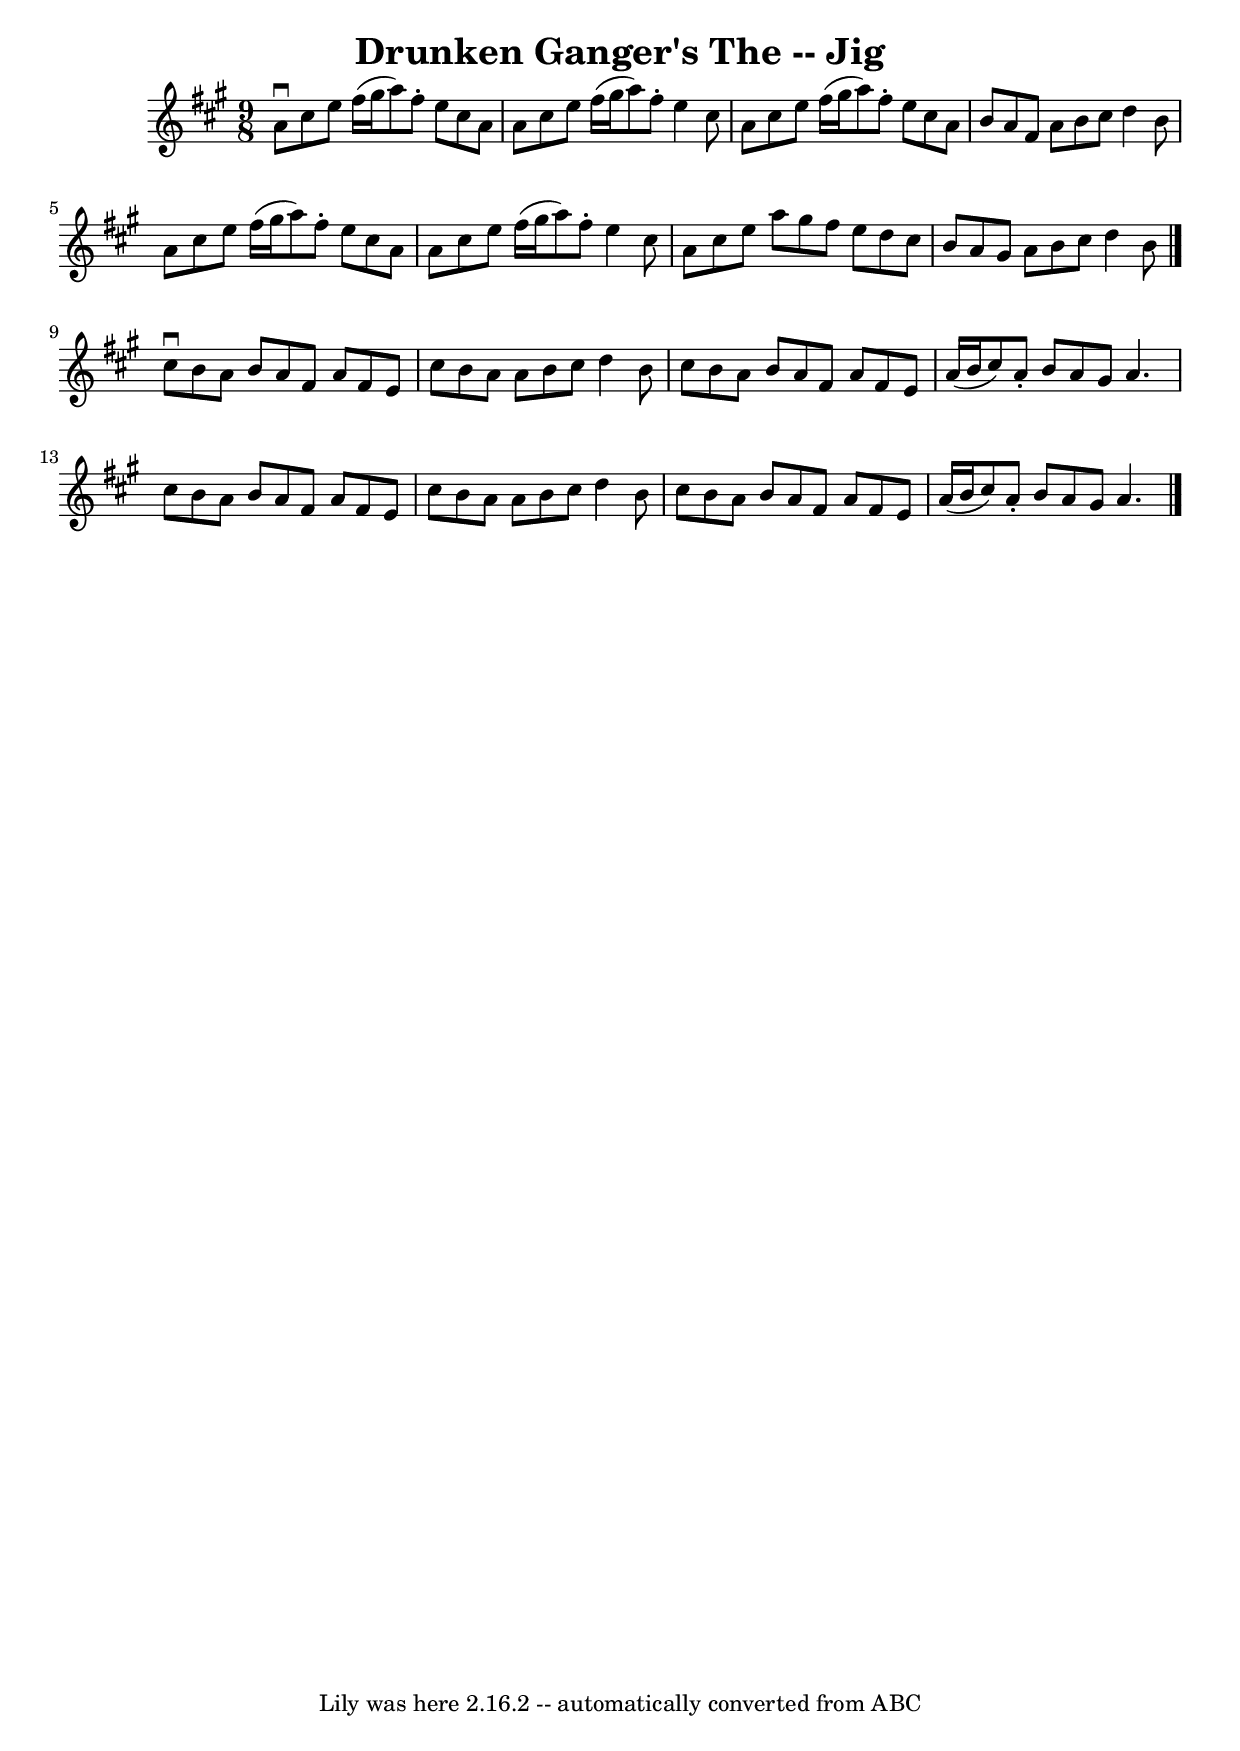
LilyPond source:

\version "2.7.40"
\include "Mammoth.ily"
\header {
	%% book = "Ryan's Mammoth Collection"
	crossRefNumber = "1"
	footnotes = ""
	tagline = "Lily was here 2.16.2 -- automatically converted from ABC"
	title = "Drunken Ganger's The -- Jig"
}
voicedefault =  {


\time 9/8 
\key a \major a'8^\downbow cis''8 e''8 fis''16 (gis''16 
 a''8) fis''8 -. e''8 cis''8 a'8  |
 a'8 cis''8    
e''8 fis''16 (gis''16 a''8) fis''8 -. e''4 cis''8  |
  
 a'8 cis''8 e''8 fis''16 (gis''16 a''8) fis''8 -. e''8    
cis''8 a'8  |
 b'8 a'8 fis'8 a'8 b'8 cis''8 d''4   
 b'8  |
 a'8 cis''8 e''8 fis''16 (gis''16 a''8)   
fis''8 -. e''8 cis''8 a'8  |
 a'8 cis''8 e''8 fis''16 
(gis''16 a''8) fis''8 -. e''4 cis''8  |
 a'8 cis''8  
 e''8 a''8 gis''8 fis''8 e''8 d''8 cis''8  |
 b'8    
a'8 gis'8 a'8 b'8 cis''8 d''4 b'8  \bar "|." cis''8 
^\downbow b'8 a'8 b'8 a'8 fis'8 a'8 fis'8 e'8  |
  
 cis''8 b'8 a'8 a'8 b'8 cis''8 d''4 b'8  |
 cis''8 
 b'8 a'8 b'8 a'8 fis'8 a'8 fis'8 e'8  |
 a'16 (
 b'16 cis''8) a'8 -. b'8 a'8 gis'8 a'4.    |
     
cis''8 b'8 a'8 b'8 a'8 fis'8 a'8 fis'8 e'8  |
   
cis''8 b'8 a'8 a'8 b'8 cis''8 d''4 b'8  |
 cis''8  
 b'8 a'8 b'8 a'8 fis'8 a'8 fis'8 e'8  |
 a'16 (
b'16 cis''8) a'8 -. b'8 a'8 gis'8 a'4.    \bar "|."   
}

\score{
    <<

	\context Staff="default"
	{
	    \voicedefault 
	}

    >>
	\layout {
	}
	\midi {}
}
